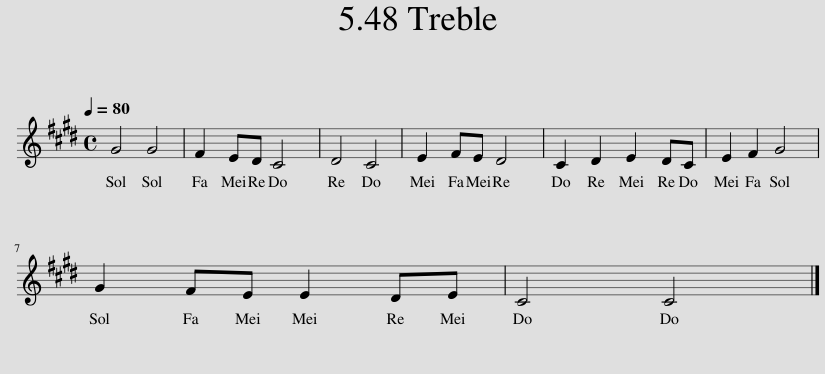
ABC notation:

X:1
L:1/8
Q:1/4=80
M:4/4
I:linebreak $
K:E
V:1 treble
V:1
 G4 G4 | F2 ED C4 | D4 C4 | E2 FE D4 | C2 D2 E2 DC | %5
 E2 F2 G4 |$ G2 FE E2 DE | C4 C4 |] %8
